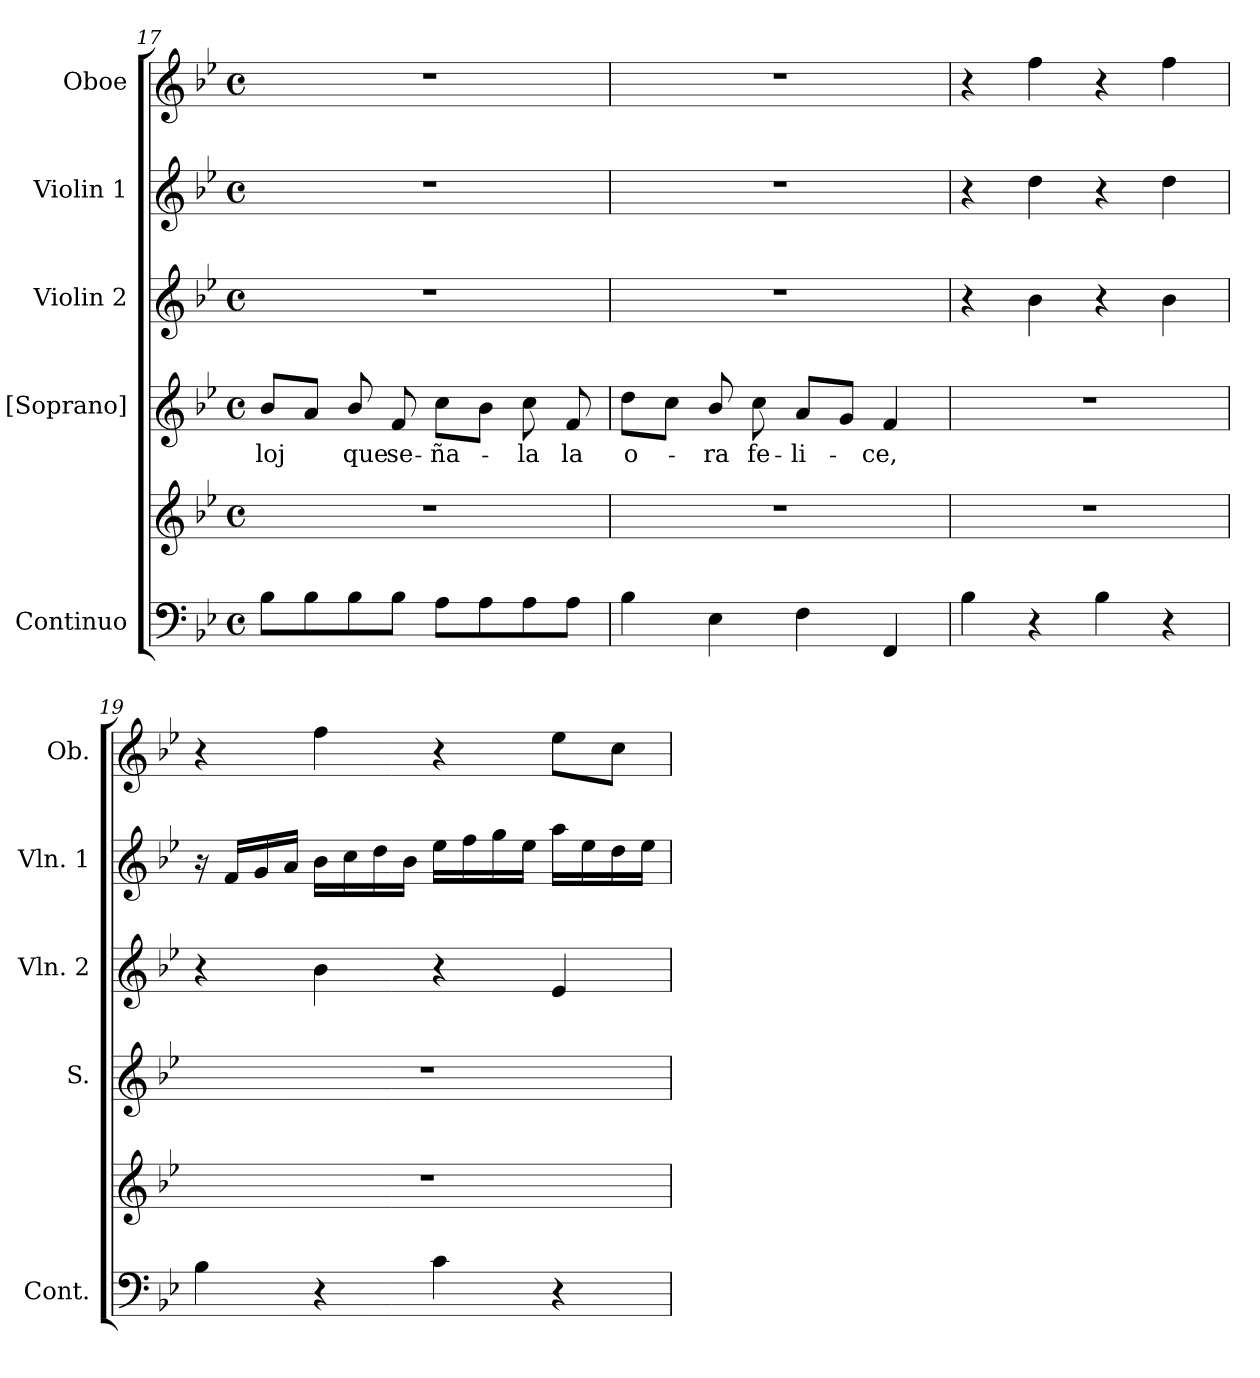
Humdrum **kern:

**kern	**kern	**kern	**text	**kern	**kern	**kern
*part5	*part5	*part4	*part4	*part3	*part2	*part1
*staff6	*staff5	*staff4	*staff4	*staff3	*staff2	*staff1
*I"Continuo	*	*I"[Soprano]	*	*I"Violin 2	*I"Violin 1	*I"Oboe
*I'Cont.	*	*I'S.	*	*I'Vln. 2	*I'Vln. 1	*I'Ob.
*clefF4	*clefG2	*clefG2	*	*clefG2	*clefG2	*clefG2
*k[b-e-]	*k[b-e-]	*k[b-e-]	*	*k[b-e-]	*k[b-e-]	*k[b-e-]
*B-:	*B-:	*B-:	*	*B-:	*B-:	*B-:
*M4/4	*M4/4	*M4/4	*	*M4/4	*M4/4	*M4/4
*met(c)	*met(c)	*met(c)	*	*met(c)	*met(c)	*met(c)
=17	=17	=17	=17	=17	=17	=17
!	!	!	!LO:LY:b:color=#000000	!	!	!
8B-i\L	1r	8b-i/L	-loj	1r	1r	1r
8B-i\	.	8ai/J	.	.	.	.
!	!	!	!LO:LY:b:color=#000000	!	!	!
8B-i\	.	8b-i/	que	.	.	.
!	!	!	!LO:LY:b:color=#000000	!	!	!
8B-i\J	.	8fi/	se-	.	.	.
!	!	!	!LO:LY:b:color=#000000	!	!	!
8Ai\L	.	8cci\L	-ña-	.	.	.
8Ai\	.	8b-i\J	.	.	.	.
!	!	!	!LO:LY:b:color=#000000	!	!	!
8Ai\	.	8cci\	-la	.	.	.
!	!	!	!LO:LY:b:color=#000000	!	!	!
8Ai\J	.	8fi/	la	.	.	.
=17	=17	=17	=17	=17	=17	=17
!	!	!	!LO:LY:b:color=#000000	!	!	!
4B-i\	1r	8ddi\L	o-	1r	1r	1r
.	.	8cci\J	.	.	.	.
!	!	!	!LO:LY:b:color=#000000	!	!	!
4E-i\	.	8b-i/	-ra	.	.	.
!	!	!	!LO:LY:b:color=#000000	!	!	!
.	.	8cci\	fe-	.	.	.
!	!	!	!LO:LY:b:color=#000000	!	!	!
4Fi\	.	8ai/L	-li-	.	.	.
.	.	8gi/J	.	.	.	.
!	!	!	!LO:LY:b:color=#000000	!	!	!
4FFi/	.	4fi/	-ce,	.	.	.
=18	=18	=18	=18	=18	=18	=18
4B-i\	1r	1r	.	4r	4r	4r
4r	.	.	.	4b-i\	4ddi\	4ffi\
4B-i\	.	.	.	4r	4r	4r
4r	.	.	.	4b-i\	4ddi\	4ffi\
!!LO:LB:g=z
=19	=19	=19	=19	=19	=19	=19
4B-i\	1r	1r	.	4r	16r	4r
.	.	.	.	.	16fi/LL	.
.	.	.	.	.	16gi/	.
.	.	.	.	.	16ai/JJ	.
4r	.	.	.	4b-i\	16b-i\LL	4ffi\
.	.	.	.	.	16cci\	.
.	.	.	.	.	16ddi\	.
.	.	.	.	.	16b-i\JJ	.
4ci\	.	.	.	4r	16ee-i\LL	4r
.	.	.	.	.	16ffi\	.
.	.	.	.	.	16ggi\	.
.	.	.	.	.	16ee-i\JJ	.
4r	.	.	.	4e-i/	16aai\LL	8ee-i\L
.	.	.	.	.	16ee-i\	.
.	.	.	.	.	16ddi\	8cci\J
.	.	.	.	.	16ee-i\JJ	.
=	=	=	=	=	=	=
*-	*-	*-	*-	*-	*-	*-
